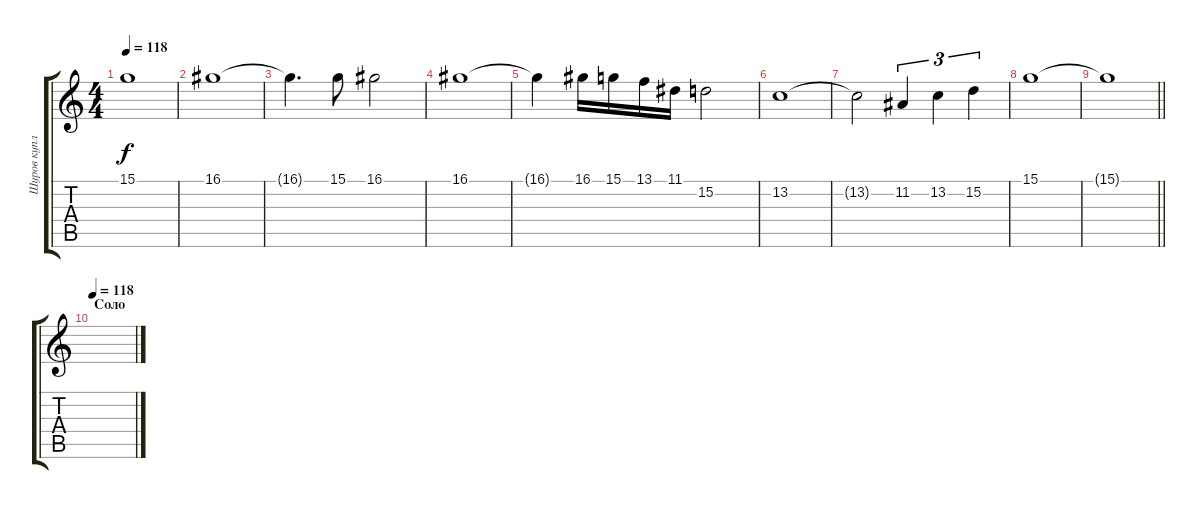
\track ("Шуров куплет" "Шуров купл") {instrument accordion}
\staff {score tabs}
\tuning (E4 B3 G3 D3 A2 E2) {hide}
\ts (4 4)
\tempo 118
\clef g2
\ks c
15.1{t}.1{dy f} |
16.1.1 |
16.1{t}.4{d} 15.1.8 16.1.2 |
16.1.1 |
16.1{t}.4 16.1.16 15.1.16 13.1.16 11.1.16 15.2.2 |
13.2.1 |
13.2{t}.2 11.2.4{tu (3 2)} 13.2.4{tu (3 2)} 15.2.4{tu (3 2)} |
15.1.1 |
\barLineRight lightlight
15.1{t}.1 |
\section ("" "Соло")
\tempo 118
